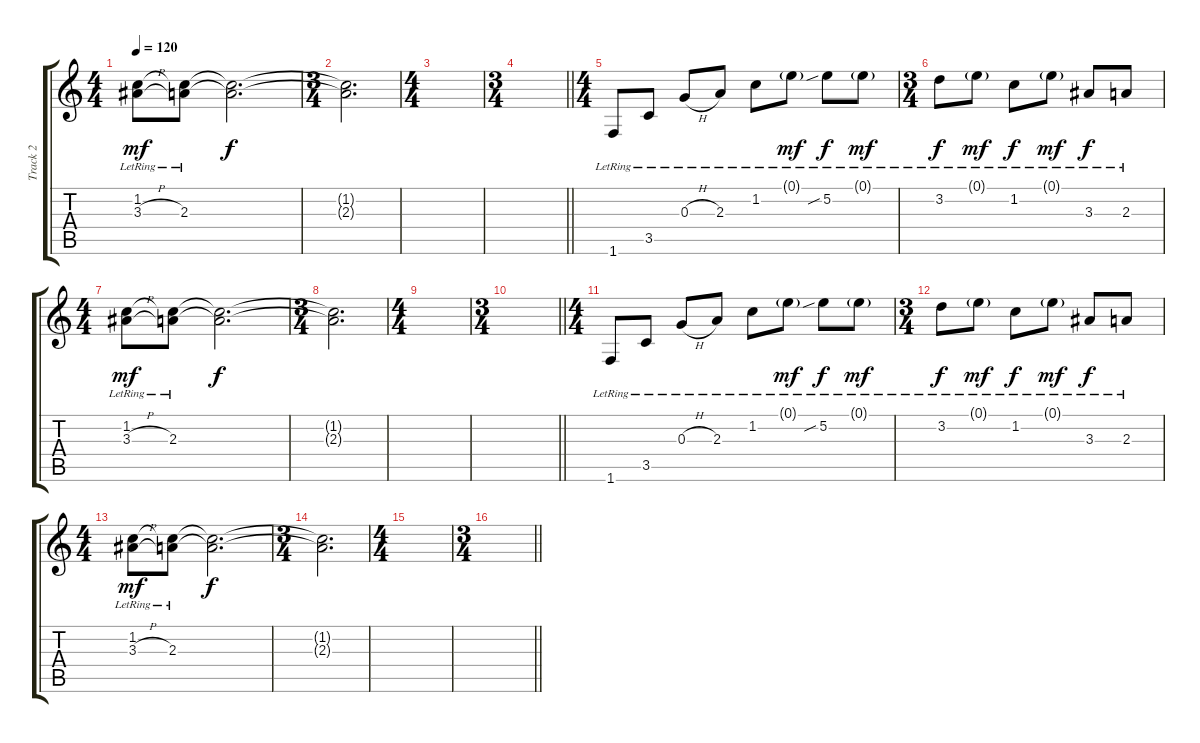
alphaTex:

\track ("Track 2" "Track 2") {instrument electricguitarjazz}
\staff {score tabs}
\tuning (E4 B3 G3 D3 A2 E2) {hide}
\ts (4 4)
\tempo 120
\clef g2
\ks c
(1.2 3.3{h lr}).8{dy mf} (1.2{t} 2.3{lr}).8 (1.2{t} 2.3{t}).2{d dy f} |
\ts (3 4)
(1.2{t} 2.3{t}).2{d volume 0} |
\ts (4 4)
|
\ts (3 4)
\barLineRight lightlight
|
\ts (4 4)
1.6{lr}.8 3.5{lr}.8 0.3{h lr}.8 2.3{lr}.8 1.2{lr}.8 0.1{g lr}.8{dy mf} 5.2{sib lr}.8{dy f} 0.1{g lr}.8{dy mf} |
\ts (3 4)
3.2{lr}.8{dy f} 0.1{g lr}.8{dy mf} 1.2{lr}.8{dy f} 0.1{g lr}.8{dy mf} 3.3{lr}.8{dy f} 2.3{lr}.8 |
\ts (4 4)
(1.2 3.3{h lr}).8{dy mf} (1.2{t} 2.3{lr}).8 (1.2{t} 2.3{t}).2{d dy f} |
\ts (3 4)
(1.2{t} 2.3{t}).2{d volume 0} |
\ts (4 4)
|
\ts (3 4)
\barLineRight lightlight
|
\ts (4 4)
1.6{lr}.8 3.5{lr}.8 0.3{h lr}.8 2.3{lr}.8 1.2{lr}.8 0.1{g lr}.8{dy mf} 5.2{sib lr}.8{dy f} 0.1{g lr}.8{dy mf} |
\ts (3 4)
3.2{lr}.8{dy f} 0.1{g lr}.8{dy mf} 1.2{lr}.8{dy f} 0.1{g lr}.8{dy mf} 3.3{lr}.8{dy f} 2.3{lr}.8 |
\ts (4 4)
(1.2 3.3{h lr}).8{dy mf} (1.2{t} 2.3{lr}).8 (1.2{t} 2.3{t}).2{d dy f} |
\ts (3 4)
(1.2{t} 2.3{t}).2{d volume 0} |
\ts (4 4)
|
\ts (3 4)
\barLineRight lightlight
